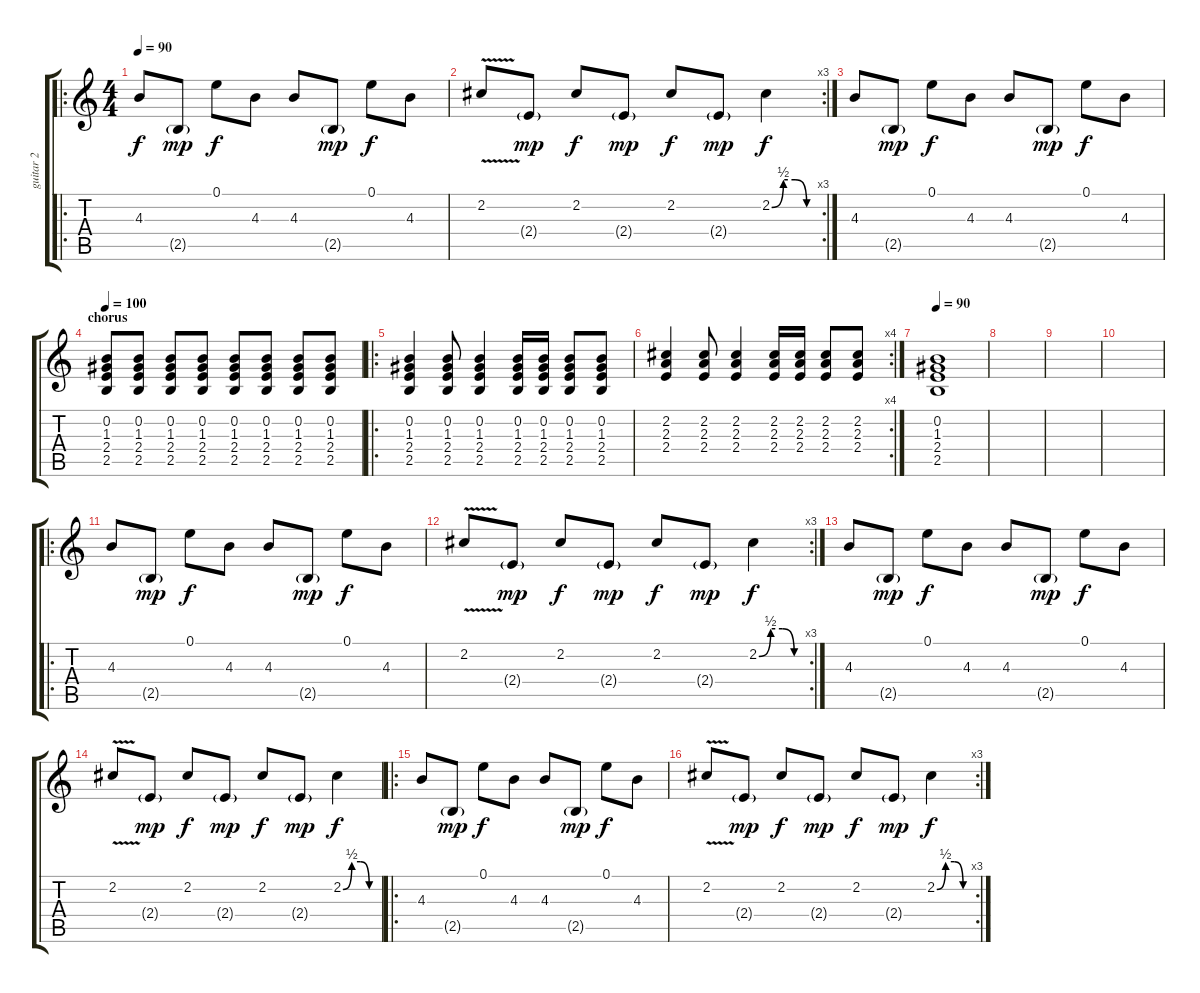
\track ("guitar 2" "guitar 2") {instrument acousticguitarsteel}
\staff {score tabs}
\tuning (E4 B3 G3 D3 A2 E2) {hide}
\ro
\ts (4 4)
\tempo 90
\clef g2
\ks c
4.3.8{dy f} 2.5{g}.8{dy mp} 0.1.8{dy f} 4.3.8 4.3.8 2.5{g}.8{dy mp} 0.1.8{dy f} 4.3.8 |
\rc 3
2.2{v}.8 2.4{g}.8{dy mp} 2.2.8{dy f} 2.4{g}.8{dy mp} 2.2.8{dy f} 2.4{g}.8{dy mp} 2.2{be (custom 0 0 15 2 30 2 45 0 60 0)}.4{dy f} |
4.3.8 2.5{g}.8{dy mp} 0.1.8{dy f} 4.3.8 4.3.8 2.5{g}.8{dy mp} 0.1.8{dy f} 4.3.8 |
\section ("" "chorus")
\tempo 100
(0.2 1.3 2.4 2.5).8 (0.2 1.3 2.4 2.5).8 (0.2 1.3 2.4 2.5).8 (0.2 1.3 2.4 2.5).8 (0.2 1.3 2.4 2.5).8 (0.2 1.3 2.4 2.5).8 (0.2 1.3 2.4 2.5).8 (0.2 1.3 2.4 2.5).8 |
\ro
(0.2 1.3 2.4 2.5).4 (0.2 1.3 2.4 2.5).8 (0.2 1.3 2.4 2.5).4 (0.2 1.3 2.4 2.5).16 (0.2 1.3 2.4 2.5).16 (0.2 1.3 2.4 2.5).8 (0.2 1.3 2.4 2.5).8 |
\rc 4
(2.2 2.3 2.4).4 (2.2 2.3 2.4).8 (2.2 2.3 2.4).4 (2.2 2.3 2.4).16 (2.2 2.3 2.4).16 (2.2 2.3 2.4).8 (2.2 2.3 2.4).8 |
\tempo 90
(0.2 1.3 2.4 2.5).1 |
|
|
|
\ro
4.3.8 2.5{g}.8{dy mp} 0.1.8{dy f} 4.3.8 4.3.8 2.5{g}.8{dy mp} 0.1.8{dy f} 4.3.8 |
\rc 3
2.2{v}.8 2.4{g}.8{dy mp} 2.2.8{dy f} 2.4{g}.8{dy mp} 2.2.8{dy f} 2.4{g}.8{dy mp} 2.2{be (custom 0 0 15 2 30 2 45 0 60 0)}.4{dy f} |
4.3.8 2.5{g}.8{dy mp} 0.1.8{dy f} 4.3.8 4.3.8 2.5{g}.8{dy mp} 0.1.8{dy f} 4.3.8 |
2.2{v}.8 2.4{g}.8{dy mp} 2.2.8{dy f} 2.4{g}.8{dy mp} 2.2.8{dy f} 2.4{g}.8{dy mp} 2.2{be (custom 0 0 15 2 30 2 45 0 60 0)}.4{dy f} |
\ro
4.3.8 2.5{g}.8{dy mp} 0.1.8{dy f} 4.3.8 4.3.8 2.5{g}.8{dy mp} 0.1.8{dy f} 4.3.8 |
\rc 3
2.2{v}.8 2.4{g}.8{dy mp} 2.2.8{dy f} 2.4{g}.8{dy mp} 2.2.8{dy f} 2.4{g}.8{dy mp} 2.2{be (custom 0 0 15 2 30 2 45 0 60 0)}.4{dy f}
